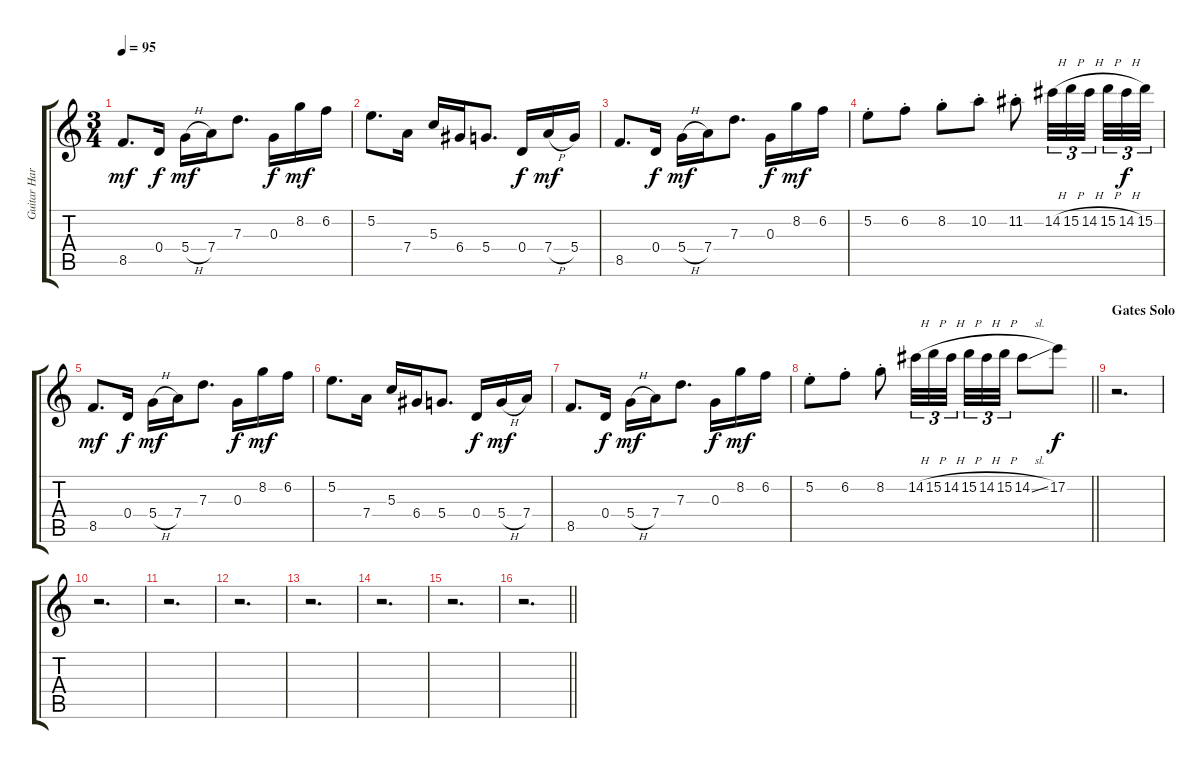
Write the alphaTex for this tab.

\track ("Guitar Harmony Synyster" "Guitar Har") {instrument distortionguitar}
\staff {score tabs}
\tuning (E4 B3 G3 D3 A2 D2) {hide}
\ts (3 4)
\tempo 95
\clef g2
\ks c
8.5.8{d dy mf} 0.4.16{dy f} 5.4{h}.16{dy mf} 7.4.16 7.3.8{d} 0.3.16{dy f} 8.2.16{dy mf} 6.2.16 |
5.2.8{d} 7.4.16 5.3.16 6.4.16 5.4.8{d} 0.4.16{dy f} 7.4{h}.16{dy mf} 5.4.16 |
8.5.8{d} 0.4.16{dy f} 5.4{h}.16{dy mf} 7.4.16 7.3.8{d} 0.3.16{dy f} 8.2.16{dy mf} 6.2.16 |
5.2{st}.8 6.2{st}.8 8.2{st}.8 10.2{st}.8 11.2{st}.8 14.2{h}.32{tu (3 2)} 15.2{h}.32{tu (3 2)} 14.2{h}.32{tu (3 2) beam splitsecondary} 15.2{h}.32{tu (3 2)} 14.2{h}.32{tu (3 2) dy f} 15.2.32{tu (3 2)} |
8.5.8{d dy mf} 0.4.16{dy f} 5.4{h}.16{dy mf} 7.4.16 7.3.8{d} 0.3.16{dy f} 8.2.16{dy mf} 6.2.16 |
5.2.8{d} 7.4.16 5.3.16 6.4.16 5.4.8{d} 0.4.16{dy f} 5.4{h}.16{dy mf} 7.4.16 |
8.5.8{d} 0.4.16{dy f} 5.4{h}.16{dy mf} 7.4.16 7.3.8{d} 0.3.16{dy f} 8.2.16{dy mf} 6.2.16 |
\barLineRight lightlight
5.2{st}.8 6.2{st}.8 8.2{st}.8 14.2{h}.32{tu (3 2)} 15.2{h}.32{tu (3 2)} 14.2{h}.32{tu (3 2) beam splitsecondary} 15.2{h}.32{tu (3 2)} 14.2{h}.32{tu (3 2)} 15.2{h}.32{tu (3 2)} 14.2{sl}.8 17.2.8{dy f} |
\section ("" "Gates Solo")
r.2{d} |
r.2{d} |
r.2{d} |
r.2{d} |
r.2{d} |
r.2{d} |
r.2{d} |
\barLineRight lightlight
r.2{d}
